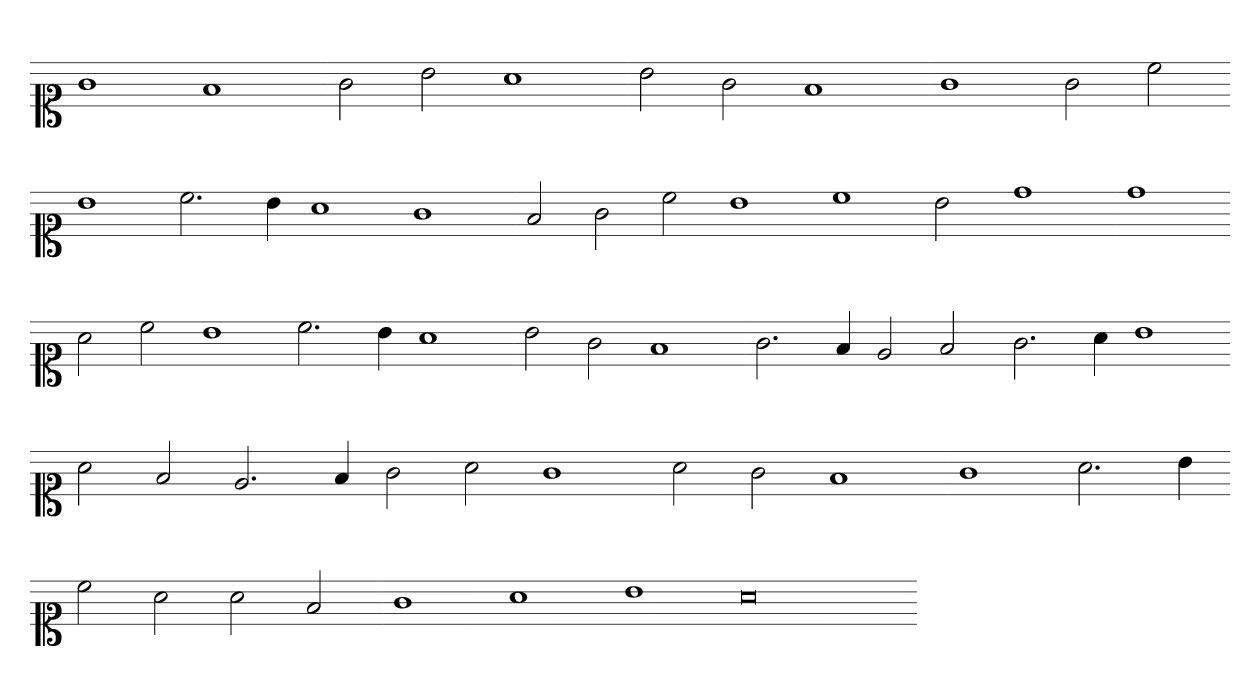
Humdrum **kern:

**kern
*part1
*staff1
*clefC1
*k[]
=
1g
1f
=-
2g
2b
1a
=-
2b
2g
1f
=-
1g
2g
2cc
=-
1b
2.cc
4b
1a
1g
=-
2f
2g
2cc
1b
1cc
2b
=-
1dd
=-
1dd
=-
2a
2cc
1b
2.cc
4b
1a
=-
2b
2g
1f
=-
2.g
4f
2e
2f
=-
2.g
4a
1b
=-
2a
2f
2.e
4f
2g
2a
1g
=-
2a
2g
1f
=-
1g
2.a
4b
=-
2cc
2a
2a
2f
=-
1g
1a
1b
0a
=-
*-
